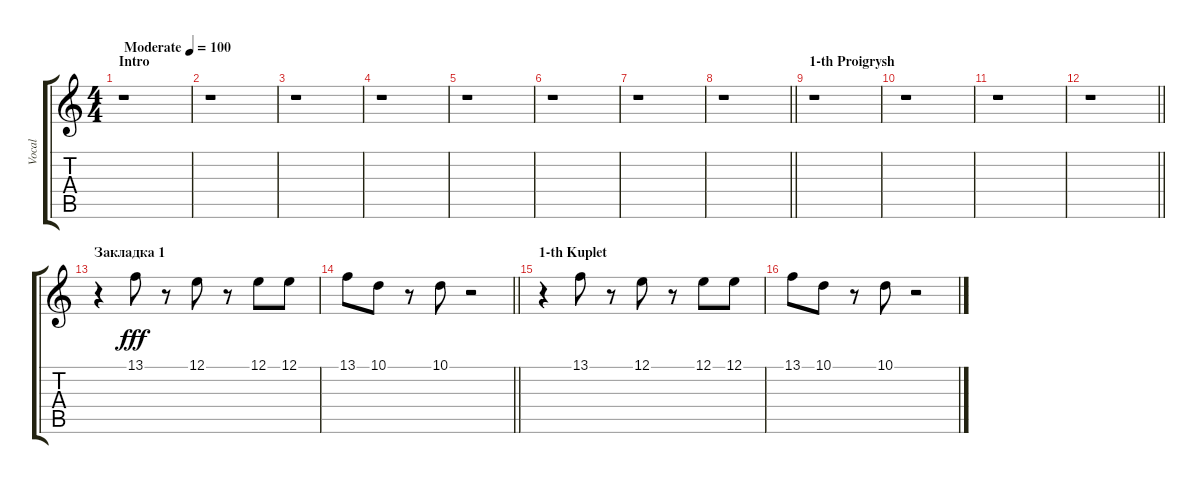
\track ("Vocal" "Vocal") {instrument choiraahs}
\staff {score tabs}
\tuning (E4 B3 G3 D3 A2 E2) {hide}
\ts (4 4)
\section ("" "Intro")
\tempo (100 "Moderate")
\clef g2
\ks c
r.1{dy fff instrument choiraahs} |
r.1 |
r.1 |
r.1 |
r.1 |
r.1 |
r.1 |
\barLineRight lightlight
r.1 |
\section ("" "1-th Proigrysh")
r.1 |
r.1 |
r.1 |
\barLineRight lightlight
r.1 |
\section ("" "Закладка 1")
r.4 13.1.8 r.8 12.1.8 r.8 12.1.8 12.1.8 |
\barLineRight lightlight
13.1.8 10.1.8 r.8 10.1.8 r.2 |
\section ("" "1-th Kuplet")
r.4 13.1.8 r.8 12.1.8 r.8 12.1.8 12.1.8 |
13.1.8 10.1.8 r.8 10.1.8 r.2
